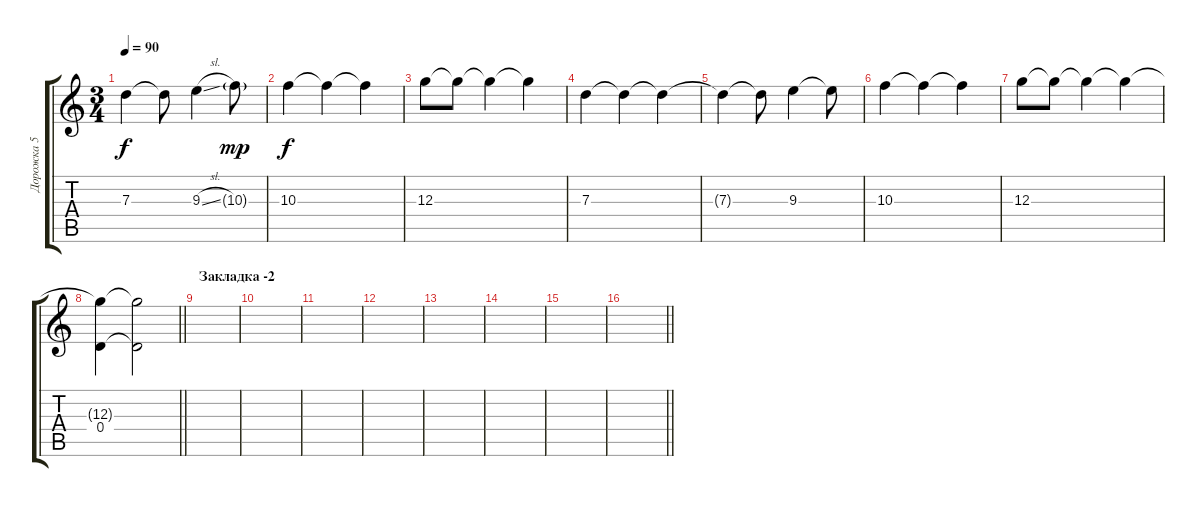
\track ("Дорожка 5" "Дорожка 5") {instrument distortionguitar}
\staff {score tabs}
\tuning (E4 B3 G3 D3 A2 D2) {hide}
\ts (3 4)
\tempo 90
\clef g2
\ks c
7.3{t}.4{dy f} 7.3{t}.8 9.3{sl}.4 10.3{g}.8{dy mp} |
10.3.4{dy f} 10.3{t}.4 10.3{t}.4 |
12.3.8 12.3{t}.8 12.3{t}.4 12.3{t}.4 |
7.3.4 7.3{t}.4 7.3{t}.4 |
7.3{t}.4 7.3{t}.8 9.3.4 9.3{t}.8 |
10.3.4 10.3{t}.4 10.3{t}.4 |
12.3.8 12.3{t}.8 12.3{t}.4 12.3{t}.4 |
\barLineRight lightlight
(12.3{t} 0.4).4 (12.3{t} 0.4{t}).2 |
\section ("" "Закладка -2")
|
|
|
|
|
|
|
\barLineRight lightlight
